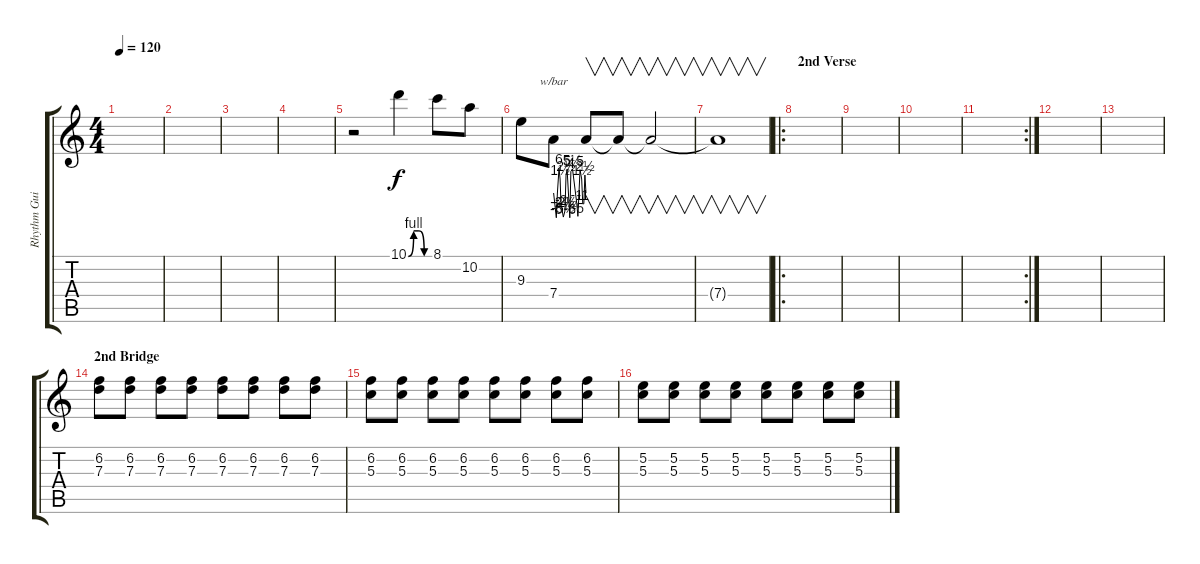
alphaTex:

\track ("Rhythm Guitar" "Rhythm Gui") {instrument overdrivenguitar}
\staff {score tabs}
\tuning (E4 B3 G3 D3 A2 E2) {hide}
\ts (4 4)
\tempo 120
\clef g2
\ks c
|
|
|
|
r.2 10.1{be (custom 0 0 15 4 30 4 45 0 60 0)}.4 8.1.8 10.2.8 |
9.3.8 7.4.8{tbe (custom default 0 0 5 -24 7 0 10 24 12 6 14 -8 16 -10 18 -22 21 -10 23 10 25 20 30 -24 32 16 35 22 43 -4 45 -20 49 20 52 6 54 -4 56 -4 58 10 60 0)} 7.4{t}.8{v} 7.4{t}.8{v} 7.4{t}.2{v} |
7.4{t}.1{v volume 0} |
\ro
\section ("" "2nd Verse")
|
|
|
\rc 2
|
|
|
\section ("" "2nd Bridge")
(6.2 7.3).8{volume 13} (6.2 7.3).8 (6.2 7.3).8 (6.2 7.3).8 (6.2 7.3).8 (6.2 7.3).8 (6.2 7.3).8 (6.2 7.3).8 |
(6.2 5.3).8 (6.2 5.3).8 (6.2 5.3).8 (6.2 5.3).8 (6.2 5.3).8 (6.2 5.3).8 (6.2 5.3).8 (6.2 5.3).8 |
(5.2 5.3).8 (5.2 5.3).8 (5.2 5.3).8 (5.2 5.3).8 (5.2 5.3).8 (5.2 5.3).8 (5.2 5.3).8 (5.2 5.3).8
